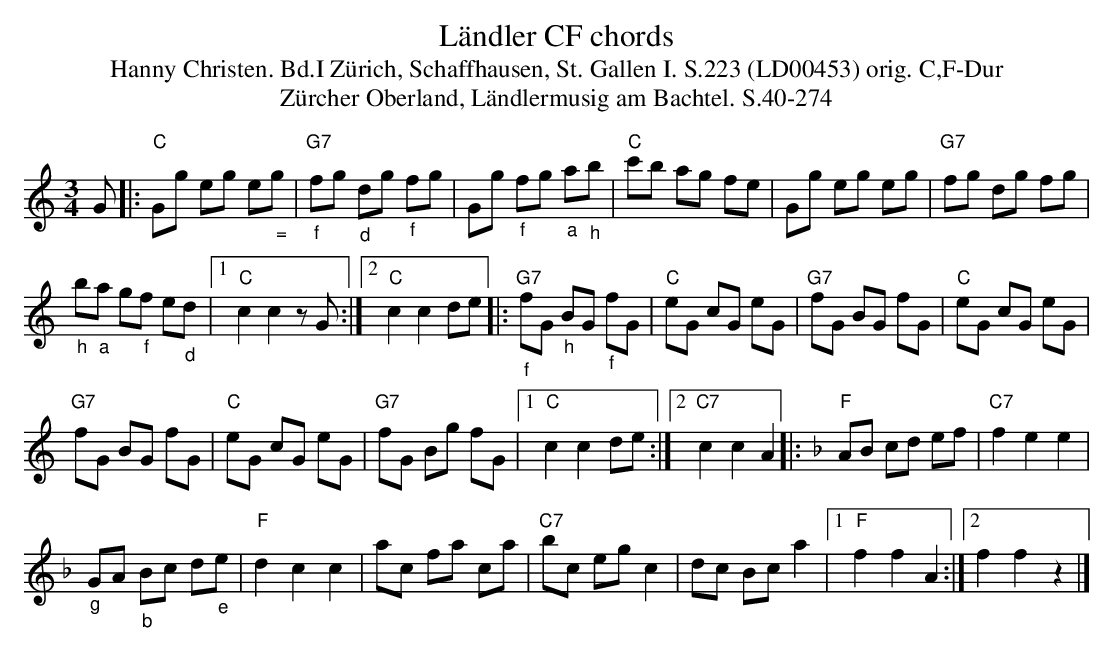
X:1
T: L\"andler CF chords
T:Hanny Christen. Bd.I Zürich, Schaffhausen, St. Gallen I. S.223 (LD00453) orig. C,F-Dur
T: Z\"urcher Oberland, L\"andlermusig am Bachtel. S.40-274
M:3/4
L:1/8
K:C %%MIDI gchordon
G|: "C"Gg eg e"_ ="g | "G7""_f"fg "_d"dg "_f"fg | Gg "_f"fg "_a"a"_h"b | "C"c'b ag fe | Gg eg eg | "G7"fg dg fg |
"_h"b"_a"a g"_f"f e"_d"d |1 "C"c2c2zG :|2 "C"c2c2de |: "G7""_f"fG "_h"BG "_f"fG | "C"eG cG eG | "G7"fG BG fG | "C"eG cG eG |
"G7"fG BG fG | "C"eG cG eG | "G7"fG Bg fG |1 "C"c2c2de :|2 "C7"c2c2A2 |: [K:F] "F"AB cd ef | "C7"f2e2e2 |
"_g"GA "_b"Bc d"_e"e | "F"d2c2c2 | ac fa ca | "C7"bc egc2 | dc Bca2 |1 "F"f2f2A2 :|2 f2f2z2 |]
